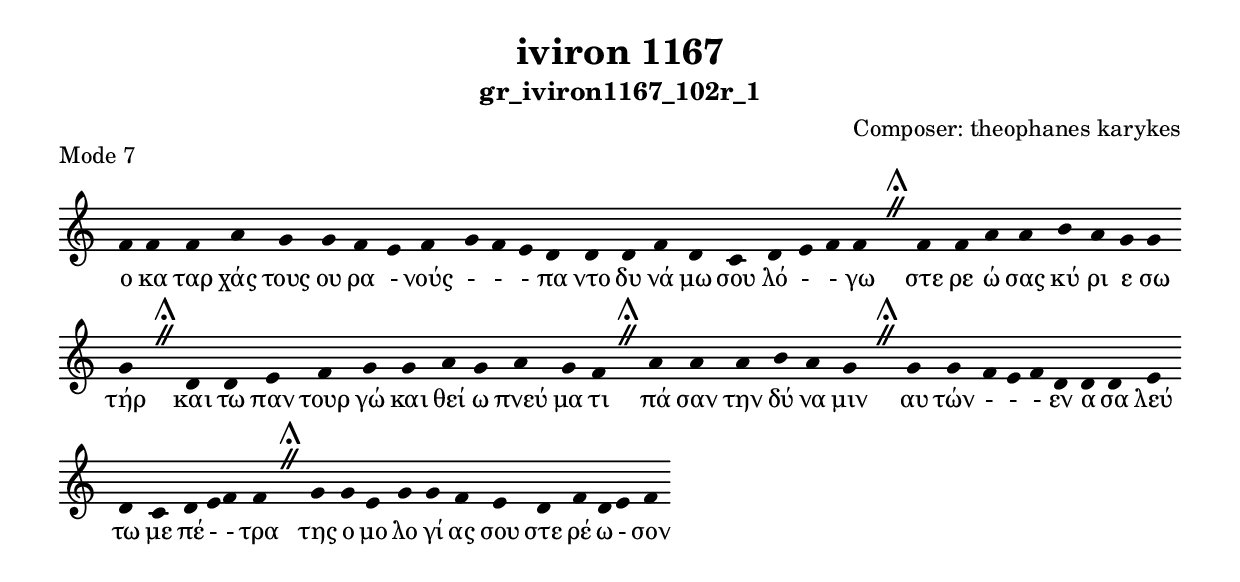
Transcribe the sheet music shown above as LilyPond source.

\include "gregorian.ly"

	\header {
 	  title = "iviron 1167"
	  subtitle = "gr_iviron1167_102r_1"
	  composer = "Composer: theophanes karykes"
	  piece = "Mode 7"
	}

	chant = {
	  f'4 f'4 f'4 a'4 g'4 g'4 f'4 e'4 f'4 g'4 f'4 e'4 d'4 d'4 d'4 f'4 d'4 c'4 d'4 e'4 f'4 f'4 \divisioMaior
 f'4 f'4 a'4 a'4 b'4 a'4 g'4 g'4 g'4 \divisioMaior
 d'4 d'4 e'4 f'4 g'4 g'4 a'4 g'4 a'4 g'4 f'4 \divisioMaior
 a'4 a'4 a'4 b'4 a'4 g'4 \divisioMaior
 g'4 g'4 f'4 e'4 f'4 d'4 d'4 d'4 e'4 d'4 c'4 d'4 e'4 f'4 f'4 \divisioMaior
 g'4 g'4 e'4 g'4 g'4 f'4 e'4 d'4 f'4 d'4 e'4 f'4\finalis
	}

	verba = \lyricmode {ο κα ταρ χάς τους ου ρα - νούς -  -  - πα ντο δυ νά μω σου λό -  - γω 
στε ρε ώ σας κύ ρι ε σω τήρ 
και τω παν τουρ γώ και θεί ω πνεύ μα τι 
πά σαν την δύ να μιν 
αυ τών -  -  - εν α σα λεύ τω με πέ -  - τρα 
της ο μο λο γί ας σου στε ρέ ω - σον 
	}


	\score {
	  \new Staff <<
	  \new Voice = "melody" \chant
	  \new Lyrics = "one" \lyricsto melody \verba
	  >>
	  \layout {
	    \context {
	      \Staff
	      \remove "Time_signature_engraver"
	      \remove "Bar_engraver"
	    }
	    \context {
	      \Voice
	      \remove "Stem_engraver"
	    }
	  }
	}